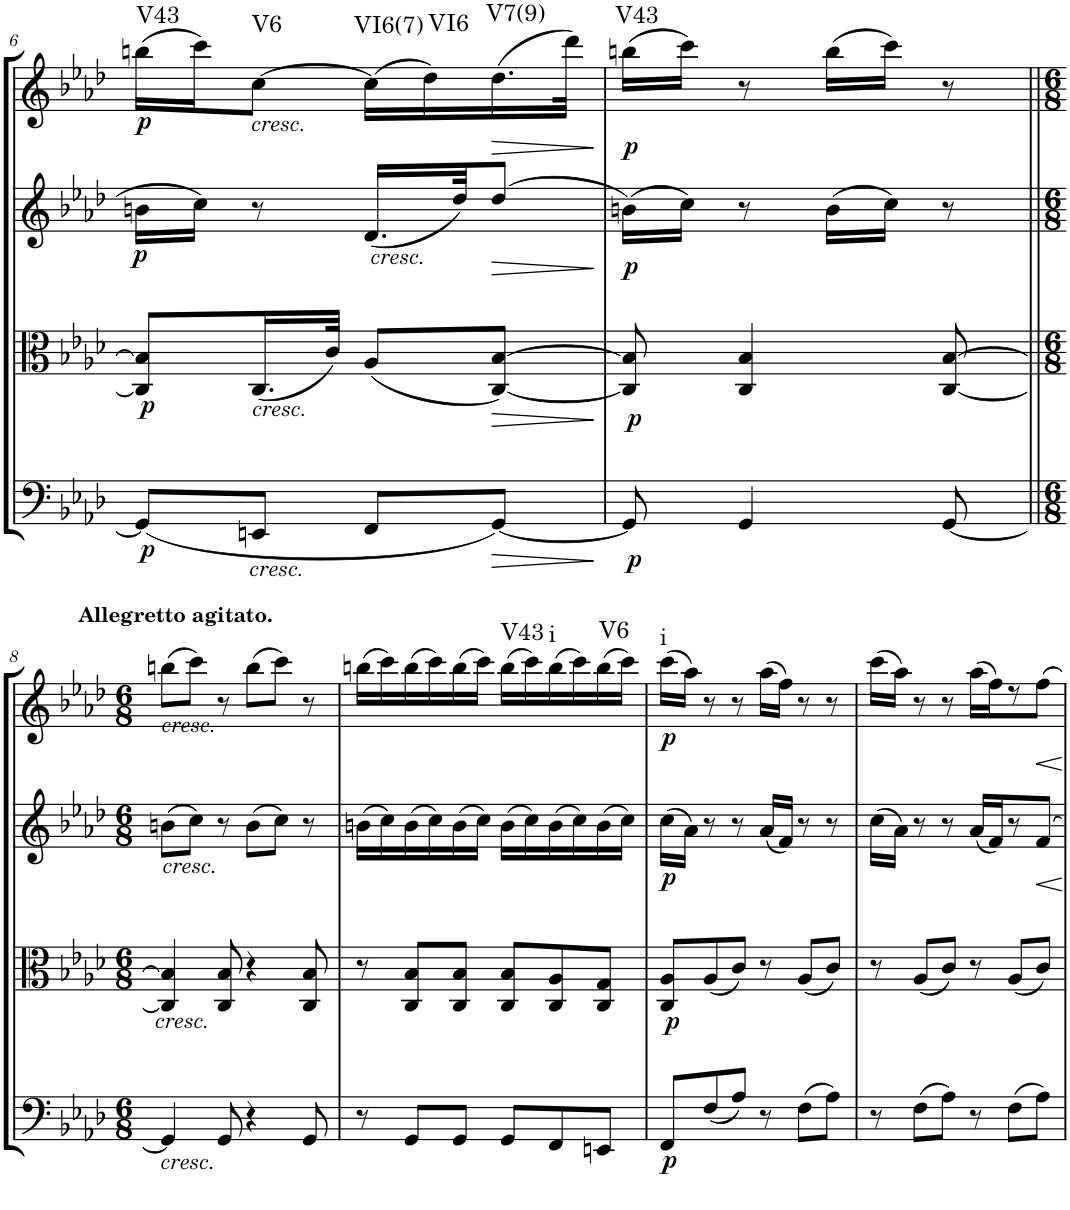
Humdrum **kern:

**kern	**dynam	**kern	**dynam	**kern	**dynam	**kern	**dynam	**harte
*part4	*part4	*part3	*part3	*part2	*part2	*part1	*part1	*part1
*staff4	*staff4	*staff3	*staff3	*staff2	*staff2	*staff1	*staff1	*
*I"Cello	*	*I"Viola	*	*I"2nd Violin	*	*I"1st Violin	*	*
*	*	*I'Vla	*	*I'Vln	*	*I'Vln	*	*
!!LO:PB:g=z
*clefF4	*	*clefC3	*	*clefG2	*	*clefG2	*	*
*k[b-e-a-d-]	*	*k[b-e-a-d-]	*	*k[b-e-a-d-]	*	*k[b-e-a-d-]	*	*
*M2/4	*	*M2/4	*	*M2/4	*	*M2/4	*	*
=6	=6	=6	=6	=6	=6	=6	=6	=6
!	!LO:DY:b	!	!LO:DY:b	!	!LO:DY:b	!	!LO:DY:b	!LO:H:kt=V43
(8GG/L]	p	8C/] 8B-/]L	p	16bn\LL	p	(16bbn\LL	p	N
.	.	.	.	16cc\JJ	.	16ccc\J)	.	.
!	!	!	!	!	!	!LO:TX:b:i:t=cresc.	!	!
!	!	!LO:TX:b:i:t=cresc.	!	!	!	!	!	!
!LO:TX:b:i:t=cresc.	!	!	!	!	!	!	!	!LO:H:kt=V6
8EEn/J	.	(16.C/L	.	8r	.	[8cc\J	.	N
.	.	32c/JJk)	.	.	.	.	.	.
!	!	!	!	!LO:TX:b:i:t=cresc.	!	!	!	!LO:H:kt=VI6(7)
8FF/L	.	(8A-/L	.	(16.d-/LL	.	(16cc\LL]	.	N
!	!	!	!	!	!	!	!	!LO:H:kt=VI6
.	.	.	.	.	.	16dd-\)	.	N
.	.	.	.	32dd-/JK)	.	.	.	.
!	!LO:HP:b	!	!LO:HP:b	!	!LO:HP:b	!	!LO:HP:b	!LO:H:kt=V7(9)
[8GG/J)	>	[8C/ [8B-/J)	>	(8dd-/J	>	(16.dd-\	>	N
.	.	.	.	.	.	32ddd-\JJk)	.	.
.	]	.	]	.	]	.	]	.
=7	=7	=7	=7	=7	=7	=7	=7	=7
!	!LO:DY:b	!	!LO:DY:b	!	!LO:DY:b	!	!LO:DY:b	!LO:H:kt=V43
8GG/]	p	8C/] 8B-/]	p	(16bn\LL)	p	(16bbn\LL	p	N
.	.	.	.	16cc\JJ)	.	16ccc\JJ)	.	.
4GG/	.	4C/ 4B-/	.	8r	.	8r	.	.
.	.	.	.	(16b\LL	.	(16bb\LL	.	.
.	.	.	.	16cc\JJ)	.	16ccc\JJ)	.	.
[8GG/	.	[8C/ [8B-/	.	8r	.	8r	.	.
!!LO:LB:g=z
=8||	=8||	=8||	=8||	=8||	=8||	=8||	=8||	=8||
*M6/8	*	*M6/8	*	*M6/8	*	*M6/8	*	*
!	!	!	!	!	!	!LO:TX:a:B:t=Allegretto agitato.	!	!
!	!	!	!	!	!	!LO:TX:a:i:t=cresc.	!	!
!	!	!	!	!LO:TX:b:i:t=cresc.	!	!	!	!
!	!	!LO:TX:b:i:t=cresc.	!	!	!	!	!	!
!LO:TX:b:i:t=cresc.	!	!	!	!	!	!	!	!
4GG/]	.	4C/] 4B-/]	.	(8bn\L	.	(8bbn\L	.	.
.	.	.	.	8cc\J)	.	8ccc\J)	.	.
8GG/	.	8C/ 8B-/	.	8r	.	8r	.	.
4r	.	4r	.	(8b\L	.	(8bb\L	.	.
.	.	.	.	8cc\J)	.	8ccc\J)	.	.
8GG/	.	8C/ 8B-/	.	8r	.	8r	.	.
=9	=9	=9	=9	=9	=9	=9	=9	=9
8r	.	8r	.	(16bn\LL	.	(16bbn\LL	.	.
.	.	.	.	16cc\)	.	16ccc\)	.	.
8GG/L	.	8C/ 8B-/L	.	(16b\	.	(16bb\	.	.
.	.	.	.	16cc\)	.	16ccc\)	.	.
8GG/J	.	8C/ 8B-/J	.	(16b\	.	(16bb\	.	.
.	.	.	.	16cc\JJ)	.	16ccc\JJ)	.	.
!	!	!	!	!	!	!	!	!LO:H:kt=V43
8GG/L	.	8C/ 8B-/L	.	(16b\LL	.	(16bb\LL	.	N
.	.	.	.	16cc\)	.	16ccc\)	.	.
!	!	!	!	!	!	!	!	!LO:H:kt=i
8FF/	.	8C/ 8A-/	.	(16b\	.	(16bb\	.	N
.	.	.	.	16cc\)	.	16ccc\)	.	.
!	!	!	!	!	!	!	!	!LO:H:kt=V6
8EEn/J	.	8C/ 8G/J	.	(16b\	.	(16bb\	.	N
.	.	.	.	16cc\JJ)	.	16ccc\JJ)	.	.
=10	=10	=10	=10	=10	=10	=10	=10	=10
!	!LO:DY:b	!	!LO:DY:b	!	!LO:DY:b	!	!LO:DY:b	!LO:H:kt=i
8FF/L	p	8C/ 8A-/L	p	(16cc\LL	p	(16ccc\LL	p	N
.	.	.	.	16a-\JJ)	.	16aa-\JJ)	.	.
(8F/	.	(8A-/	.	8r	.	8r	.	.
8A-/J)	.	8c/J)	.	8r	.	8r	.	.
8r	.	8r	.	(16a-/LL	.	(16aa-\LL	.	.
.	.	.	.	16f/JJ)	.	16ff\JJ)	.	.
(8F\L	.	(8A-/L	.	8r	.	8r	.	.
8A-\J)	.	8c/J)	.	8r	.	8r	.	.
=11	=11	=11	=11	=11	=11	=11	=11	=11
8r	.	8r	.	(16cc\LL	.	(16ccc\LL	.	.
.	.	.	.	16a-\JJ)	.	16aa-\JJ)	.	.
(8F\L	.	(8A-/L	.	8r	.	8r	.	.
8A-\J)	.	8c/J)	.	8r	.	8r	.	.
8r	.	8r	.	(16a-/LL	.	(16aa-\LL	.	.
.	.	.	.	16f/J)	.	16ff\J)	.	.
(8F\L	.	(8A-/L	.	8r	.	8r	.	.
8A-\J)	.	8c/J)	.	8f/J	.	8ff\J	.	.
=	=	=	=	=	=	=	=	=
*-	*-	*-	*-	*-	*-	*-	*-	*-
